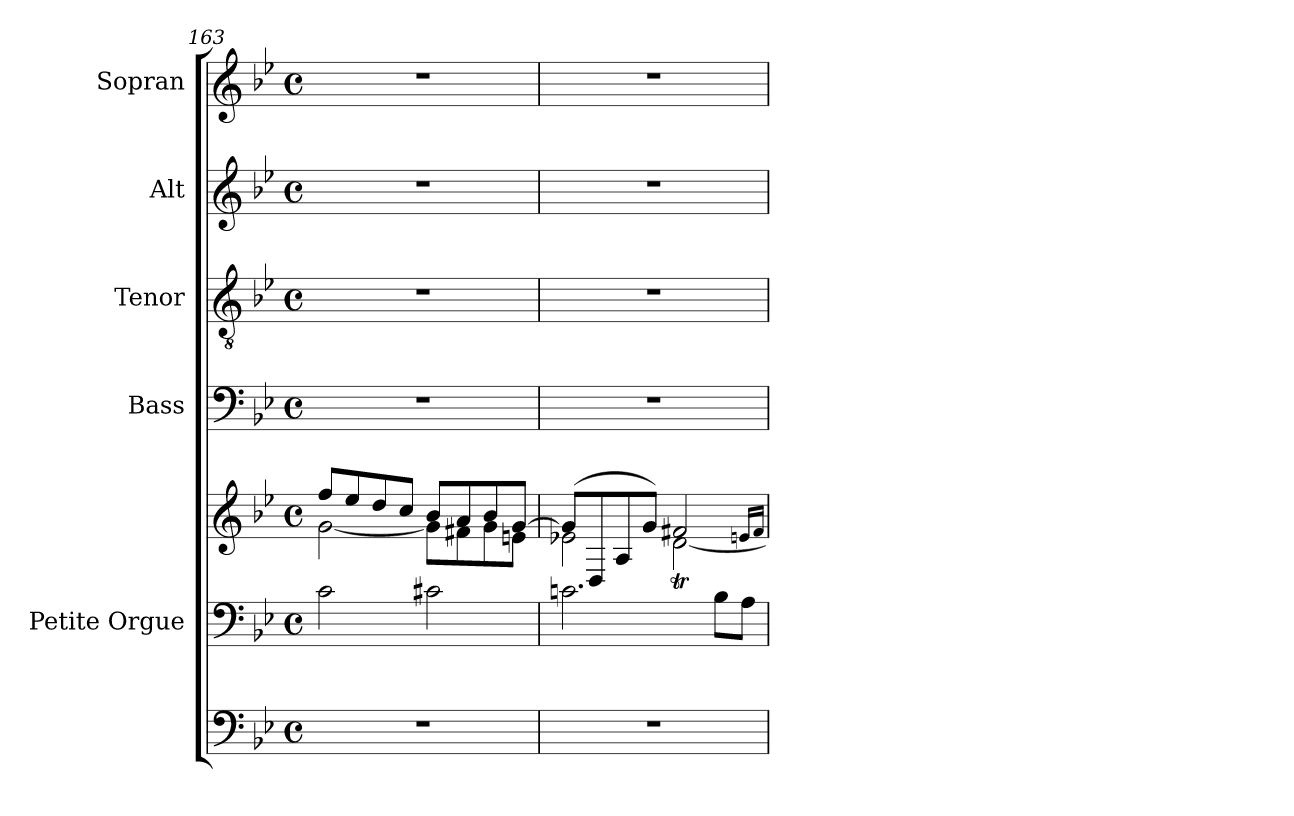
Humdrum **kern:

**kern	**kern	**kern	**kern	**kern	**kern	**kern
*part6	*part5	*part5	*part4	*part3	*part2	*part1
*staff7	*staff6	*staff5	*staff4	*staff3	*staff2	*staff1
*	*I"Petite Orgue	*	*I"Bass	*I"Tenor	*I"Alt	*I"Sopran
*	*I'Org. 1	*	*I'B.	*I'T.	*I'A.	*I'S.
!!LO:LB:g=z
*clefF4	*clefF4	*clefG2	*clefF4	*clefGv2	*clefG2	*clefG2
*k[b-e-]	*k[b-e-]	*k[b-e-]	*k[b-e-]	*k[b-e-]	*k[b-e-]	*k[b-e-]
*B-:	*B-:	*B-:	*B-:	*B-:	*B-:	*B-:
*M4/4	*M4/4	*M4/4	*M4/4	*M4/4	*M4/4	*M4/4
*met(c)	*met(c)	*met(c)	*met(c)	*met(c)	*met(c)	*met(c)
=163	=163	=163	=163	=163	=163	=163
*	*	*^	*	*	*	*
1r	2c\	8ff/L	[<2g\	1r	1r	1r	1r
.	.	8ee-/	.	.	.	.	.
.	.	8dd/	.	.	.	.	.
.	.	8cc/J	.	.	.	.	.
.	2c#X\	8b-/L	8g\L]	.	.	.	.
.	.	8a/	8f#X\	.	.	.	.
.	.	8b-/	8g\	.	.	.	.
.	.	[>8g/J	8en\J	.	.	.	.
=164	=164	=164	=164	=164	=164	=164	=164
1r	2.cn\	(>8g/L]	2e-X\	1r	1r	1r	1r
.	.	8D/	.	.	.	.	.
.	.	8A/	.	.	.	.	.
.	.	8g/J)	.	.	.	.	.
.	.	2f#X/	[<2dt\	.	.	.	.
.	8B-\L	.	.	.	.	.	.
.	8A\J	.	.	.	.	.	.
*	*	*v	*v	*	*	*	*
.	.	16qen/LL	.	.	.	.
.	.	16qf#/JJ	.	.	.	.
=	=	=	=	=	=	=
*-	*-	*-	*-	*-	*-	*-
